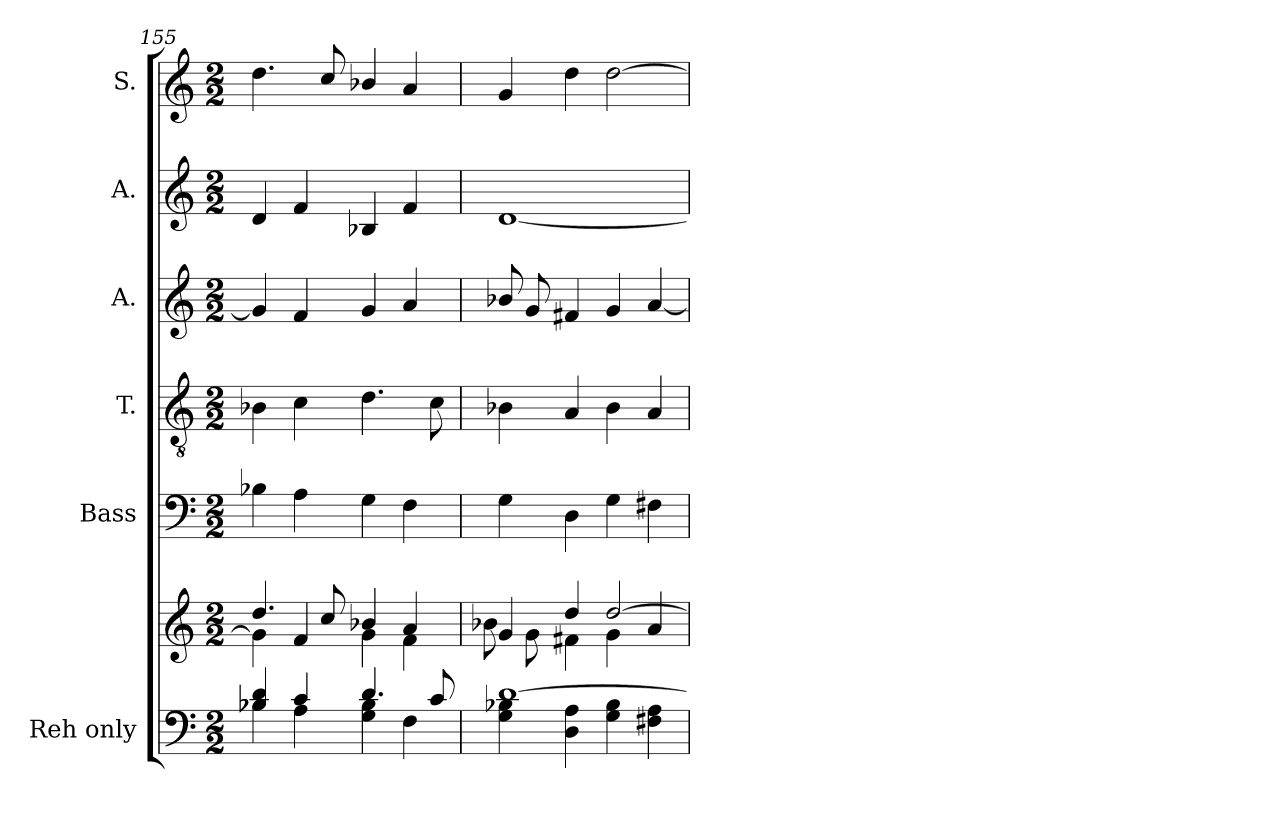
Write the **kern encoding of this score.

**kern	**kern	**kern	**kern	**kern	**kern	**kern
*part6	*part6	*part5	*part4	*part3	*part2	*part1
*staff7	*staff6	*staff5	*staff4	*staff3	*staff2	*staff1
*I"Reh only	*	*I"Bass	*I"T.	*I"A.	*I"A.	*I"S.
*	*	*I'B.	*	*	*	*
*clefF4	*clefG2	*clefF4	*clefGv2	*clefG2	*clefG2	*clefG2
*	*	*	*	*ITrd7c12	*ITrd7c12	*
*k[]	*k[]	*k[]	*k[]	*k[]	*k[]	*k[]
*C:	*C:	*C:	*C:	*C:	*C:	*C:
*M2/2	*M2/2	*M2/2	*M2/2	*M2/2	*M2/2	*M2/2
=155	=155	=155	=155	=155	=155	=155
*^	*^	*	*	*	*	*
4B-X/ 4d/	4B-\	4.dd/	4g\]	4B-X\	4B-X\	4G/]	4D/	4.dd\
4A\	4c/	.	4f/	4A\	4c\	4F/	4F/	.
.	.	8cc/	.	.	.	.	.	8cc/
4G\ 4B-\	4.d/	4b-X/	4g\	4G\	4.d\	4G/	4BB-X/	4b-X/
4F\	.	4a/	4f\	4F\	.	4A/	4F/	4a/
.	8c/	.	.	.	8c\	.	.	.
=156	=156	=156	=156	=156	=156	=156	=156	=156
[>1d	4G\ 4B-X\	4g/	8b-X\	4G\	4B-X\	8B-X/	[<1D	4g/
.	.	.	8g\	.	.	8G/	.	.
.	4D\ 4A\	4dd/	4f#X\	4D\	4A/	4F#X/	.	4dd\
.	4G\ 4B-\	[>2dd/	4g\	4G\	4B-\	4G/	.	[>2dd\
.	4F#X\ 4A\	.	4a/	4F#X\	4A/	[<4A/	.	.
*v	*v	*	*	*	*	*	*	*
*	*v	*v	*	*	*	*	*
=	=	=	=	=	=	=
*-	*-	*-	*-	*-	*-	*-
